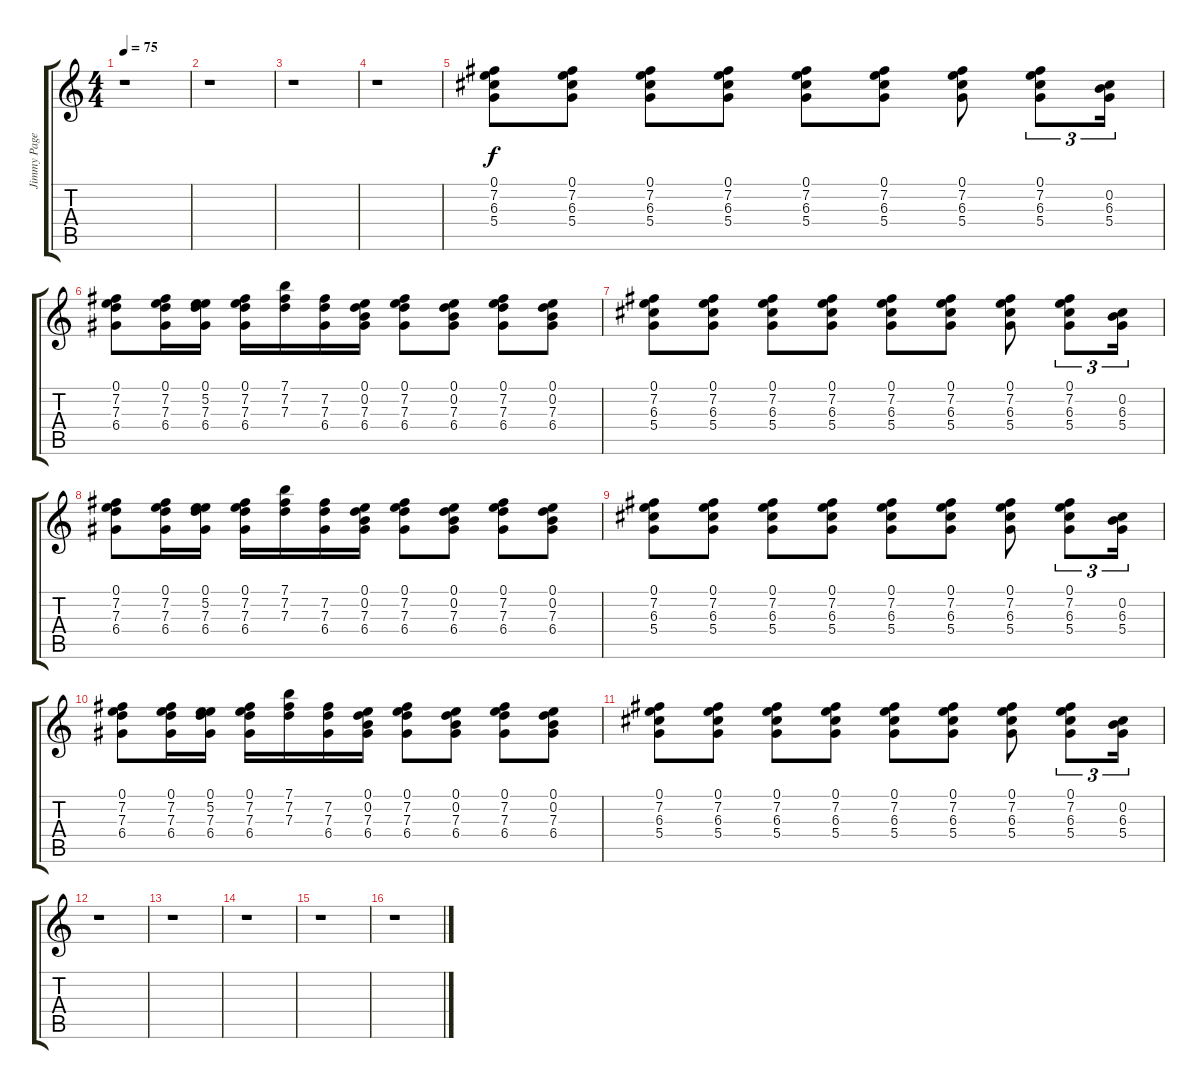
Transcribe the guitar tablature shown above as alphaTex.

\track ("Jimmy Page (clean electric guitar)" "Jimmy Page") {instrument electricguitarjazz}
\staff {score tabs}
\tuning (E4 B3 G3 D3 A2 E2) {hide}
\ts (4 4)
\tempo 75
\clef g2
\ks c
r.1{dy f} |
r.1 |
r.1 |
r.1 |
(0.1 7.2 6.3 5.4).8 (0.1 7.2 6.3 5.4).8 (0.1 7.2 6.3 5.4).8 (0.1 7.2 6.3 5.4).8 (0.1 7.2 6.3 5.4).8 (0.1 7.2 6.3 5.4).8 (0.1 7.2 6.3 5.4).8 (0.1 7.2 6.3 5.4).8{tu (3 2)} (0.2 6.3 5.4).16{tu (3 2)} |
(0.1 7.2 7.3 6.4).8 (0.1 7.2 7.3 6.4).16 (0.1 5.2 7.3 6.4).16 (0.1 7.2 7.3 6.4).16 (7.1 7.2 7.3).16 (7.2 7.3 6.4).16 (0.1 0.2 7.3 6.4).16 (0.1 7.2 7.3 6.4).8 (0.1 0.2 7.3 6.4).8 (0.1 7.2 7.3 6.4).8 (0.1 0.2 7.3 6.4).8 |
(0.1 7.2 6.3 5.4).8 (0.1 7.2 6.3 5.4).8 (0.1 7.2 6.3 5.4).8 (0.1 7.2 6.3 5.4).8 (0.1 7.2 6.3 5.4).8 (0.1 7.2 6.3 5.4).8 (0.1 7.2 6.3 5.4).8 (0.1 7.2 6.3 5.4).8{tu (3 2)} (0.2 6.3 5.4).16{tu (3 2)} |
(0.1 7.2 7.3 6.4).8 (0.1 7.2 7.3 6.4).16 (0.1 5.2 7.3 6.4).16 (0.1 7.2 7.3 6.4).16 (7.1 7.2 7.3).16 (7.2 7.3 6.4).16 (0.1 0.2 7.3 6.4).16 (0.1 7.2 7.3 6.4).8 (0.1 0.2 7.3 6.4).8 (0.1 7.2 7.3 6.4).8 (0.1 0.2 7.3 6.4).8 |
(0.1 7.2 6.3 5.4).8 (0.1 7.2 6.3 5.4).8 (0.1 7.2 6.3 5.4).8 (0.1 7.2 6.3 5.4).8 (0.1 7.2 6.3 5.4).8 (0.1 7.2 6.3 5.4).8 (0.1 7.2 6.3 5.4).8 (0.1 7.2 6.3 5.4).8{tu (3 2)} (0.2 6.3 5.4).16{tu (3 2)} |
(0.1 7.2 7.3 6.4).8 (0.1 7.2 7.3 6.4).16 (0.1 5.2 7.3 6.4).16 (0.1 7.2 7.3 6.4).16 (7.1 7.2 7.3).16 (7.2 7.3 6.4).16 (0.1 0.2 7.3 6.4).16 (0.1 7.2 7.3 6.4).8 (0.1 0.2 7.3 6.4).8 (0.1 7.2 7.3 6.4).8 (0.1 0.2 7.3 6.4).8 |
(0.1 7.2 6.3 5.4).8 (0.1 7.2 6.3 5.4).8 (0.1 7.2 6.3 5.4).8 (0.1 7.2 6.3 5.4).8 (0.1 7.2 6.3 5.4).8 (0.1 7.2 6.3 5.4).8 (0.1 7.2 6.3 5.4).8 (0.1 7.2 6.3 5.4).8{tu (3 2)} (0.2 6.3 5.4).16{tu (3 2)} |
r.1 |
r.1 |
r.1 |
r.1 |
r.1
